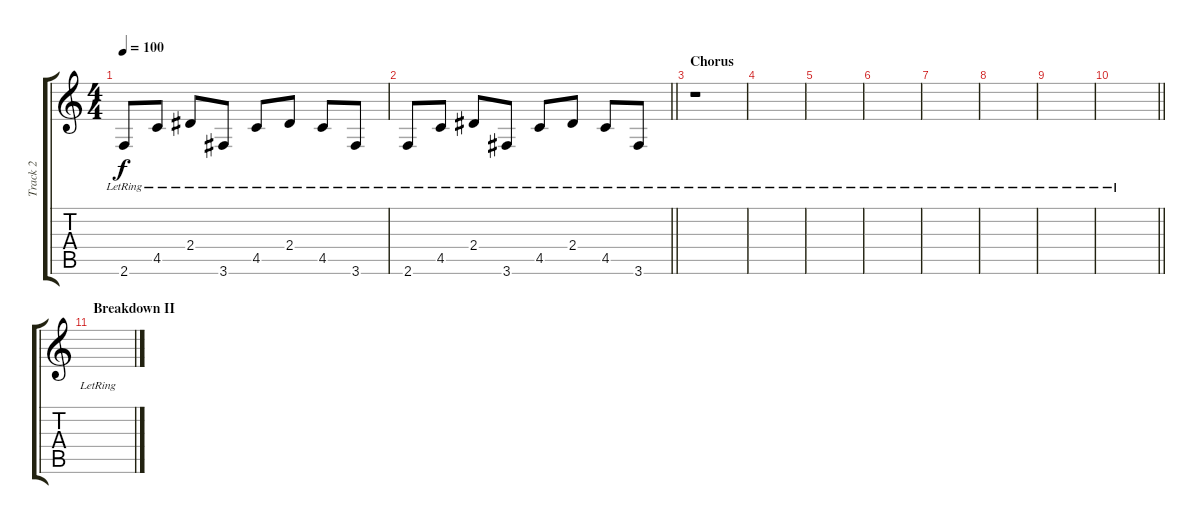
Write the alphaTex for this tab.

\track ("Track 2" "Track 2") {instrument electricguitarclean}
\staff {score tabs}
\tuning (Eb4 Bb3 Gb3 Db3 Ab2 Eb2) {hide}
\ts (4 4)
\tempo 100
\clef g2
\ks c
2.6{lr}.8{dy f} 4.5{lr}.8 2.4{lr}.8 3.6{lr}.8 4.5{lr}.8 2.4{lr}.8 4.5{lr}.8 3.6{lr}.8 |
\barLineRight lightlight
2.6{lr}.8 4.5{lr}.8 2.4{lr}.8 3.6{lr}.8 4.5{lr}.8 2.4{lr}.8 4.5{lr}.8 3.6{lr}.8 |
\section ("" "Chorus")
r.1 |
|
|
|
|
|
|
\barLineRight lightlight
|
\section ("" "Breakdown II")
